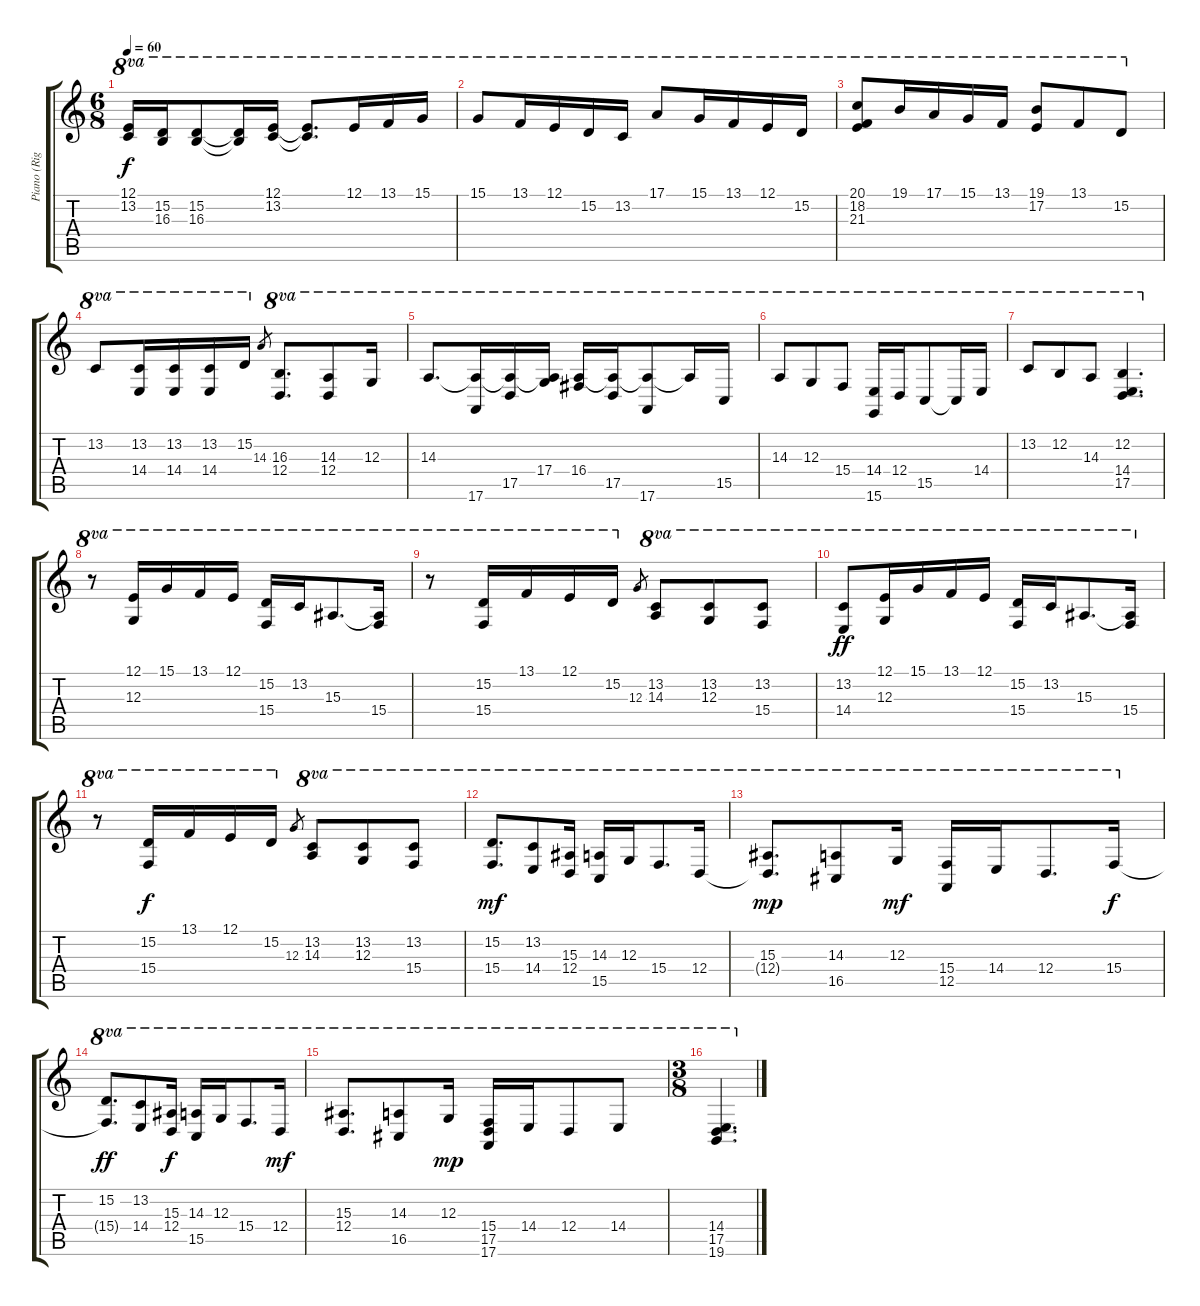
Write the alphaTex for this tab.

\track ("Piano (Right Hand)" "Piano (Rig") {instrument acousticgrandpiano}
\staff {score tabs}
\tuning (E4 B3 G3 D3 A2 E2) {hide}
\ts (6 8)
\tempo 60
\clef g2
\ks c
(12.1 13.2).16{ot 8va dy f} (15.2 16.3).16{ot 8va} (15.2 16.3).8{ot 8va} (15.2{t} 16.3{t}).16{ot 8va} (12.1 13.2).16{ot 8va} (12.1{t} 13.2{t}).8{d ot 8va} 12.1.16{ot 8va} 13.1.16{ot 8va} 15.1.16{ot 8va} |
15.1.8{ot 8va} 13.1.16{ot 8va} 12.1.16{ot 8va} 15.2.16{ot 8va} 13.2.16{ot 8va} 17.1.8{ot 8va} 15.1.16{ot 8va} 13.1.16{ot 8va} 12.1.16{ot 8va} 15.2.16{ot 8va} |
(20.1 18.2 21.3).8{ot 8va} 19.1.16{ot 8va} 17.1.16{ot 8va} 15.1.16{ot 8va} 13.1.16{ot 8va} (19.1 17.2).8{ot 8va} 13.1.8{ot 8va} 15.2.8{ot 8va} |
13.2.8{ot 8va} (13.2 14.4).16{ot 8va} (13.2 14.4).16{ot 8va} (13.2 14.4).16{ot 8va} 15.2.16{ot 8va} 14.3.8{gr} (16.3 12.4).8{d ot 8va} (14.3 12.4).8{ot 8va} 12.3.16{ot 8va} |
14.3.8{d ot 8va} (14.3{t} 17.6).16{ot 8va} (14.3{t} 17.5).16{ot 8va} (14.3{t} 17.4).16{ot 8va} (14.3{t} 16.4).16{ot 8va} (14.3{t} 17.5).16{ot 8va} (14.3{t} 17.6).8{ot 8va} 14.3{t}.16{ot 8va} 15.5.16{ot 8va} |
14.3.8{ot 8va} 12.3.8{ot 8va} 15.4.8{ot 8va} (14.4 15.6).16{ot 8va} 12.4.16{ot 8va} 15.5.8{ot 8va} 15.5{t}.16{ot 8va} 14.4.16{ot 8va} |
13.2.8{ot 8va} 12.2.8{ot 8va} 14.3.8{ot 8va} (12.2 14.4 17.5).4{d ot 8va} |
r.8{ot 8va} (12.1 12.3).16{ot 8va} 15.1.16{ot 8va} 13.1.16{ot 8va} 12.1.16{ot 8va} (15.2 15.4).16{ot 8va} 13.2.16{ot 8va} 15.3.8{d ot 8va} (15.3{t} 15.4).16{ot 8va} |
r.8{ot 8va} (15.2 15.4).16{ot 8va} 13.1.16{ot 8va} 12.1.16{ot 8va} 15.2.16{ot 8va} 12.3.8{gr} (13.2 14.3).8{ot 8va} (13.2 12.3).8{ot 8va} (13.2 15.4).8{ot 8va} |
(13.2 14.4).8{ot 8va dy ff} (12.1 12.3).16{ot 8va} 15.1.16{ot 8va} 13.1.16{ot 8va} 12.1.16{ot 8va} (15.2 15.4).16{ot 8va} 13.2.16{ot 8va} 15.3.8{d ot 8va} (15.3{t} 15.4).16{ot 8va} |
r.8{ot 8va} (15.2 15.4).16{ot 8va dy f} 13.1.16{ot 8va} 12.1.16{ot 8va} 15.2.16{ot 8va} 12.3.8{gr} (13.2 14.3).8{ot 8va} (13.2 12.3).8{ot 8va} (13.2 15.4).8{ot 8va} |
(15.2 15.4).8{d ot 8va dy mf} (13.2 14.4).8{ot 8va} (15.3 12.4).16{ot 8va} (14.3 15.5).16{ot 8va} 12.3.16{ot 8va} 15.4.8{d ot 8va} 12.4.16{ot 8va} |
(15.3 12.4{t}).8{d ot 8va dy mp} (14.3 16.5).8{ot 8va} 12.3.16{ot 8va dy mf} (15.4 12.5).16{ot 8va} 14.4.16{ot 8va} 12.4.8{d ot 8va} 15.4.16{ot 8va dy f} |
(15.2 15.4{t}).8{d ot 8va dy ff} (13.2 14.4).8{ot 8va} (15.3 12.4).16{ot 8va dy f} (14.3 15.5).16{ot 8va} 12.3.16{ot 8va} 15.4.8{d ot 8va} 12.4.16{ot 8va dy mf} |
(15.3 12.4).8{d ot 8va} (14.3 16.5).8{ot 8va} 12.3.16{ot 8va dy mp} (15.4 17.5 17.6).16{ot 8va} 14.4.16{ot 8va} 12.4.8{ot 8va} 14.4.8{ot 8va} |
\ts (3 8)
(14.4 17.5 19.6).4{d ot 8va}
